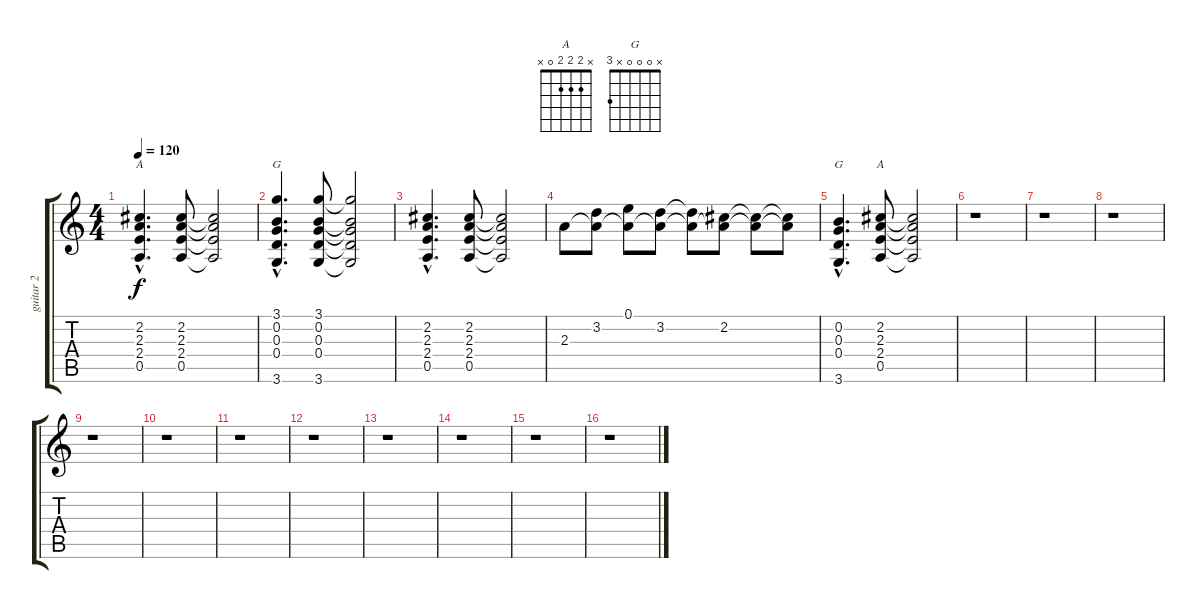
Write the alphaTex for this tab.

\track ("guitar 2" "guitar 2") {instrument overdrivenguitar}
\staff {score tabs}
\tuning (E4 B3 G3 D3 A2 E2) {hide}
\chord ("A" 0 2 2 2 0 x)
\chord ("G" 3 0 0 0 x 3)
\chord ("G" x 0 0 0 x 3)
\chord ("A" x 2 2 2 0 x)
\ts (4 4)
\tempo 120
\clef g2
\ks c
(2.2{hac} 2.3{hac} 2.4{hac} 0.5{hac}).4{d ch "A" dy f} (2.2 2.3 2.4 0.5).8 (2.2{t} 2.3{t} 2.4{t} 0.5{t}).2 |
(3.1{hac} 0.2{hac} 0.3{hac} 0.4{hac} 3.6{hac}).4{d ch "G"} (3.1 0.2 0.3 0.4 3.6).8 (3.1{t} 0.2{t} 0.3{t} 0.4{t} 3.6{t}).2 |
(2.2{hac} 2.3{hac} 2.4{hac} 0.5{hac}).4{d} (2.2 2.3 2.4 0.5).8 (2.2{t} 2.3{t} 2.4{t} 0.5{t}).2 |
2.3.8 (3.2 2.3{t}).8 (0.1 2.3{t}).8 (3.2 2.3{t}).8 (3.2{t} 2.3{t}).8 (2.2 2.3{t}).8 (2.2{t} 2.3{t}).8 (2.2{t} 2.3{t}).8 |
(0.2{hac} 0.3{hac} 0.4{hac} 3.6{hac}).4{d ch "G"} (2.2 2.3 2.4 0.5).8{ch "A"} (2.2{t} 2.3{t} 2.4{t} 0.5{t}).2 |
r.1 |
r.1 |
r.1 |
r.1 |
r.1 |
r.1 |
r.1 |
r.1 |
r.1 |
r.1 |
r.1
